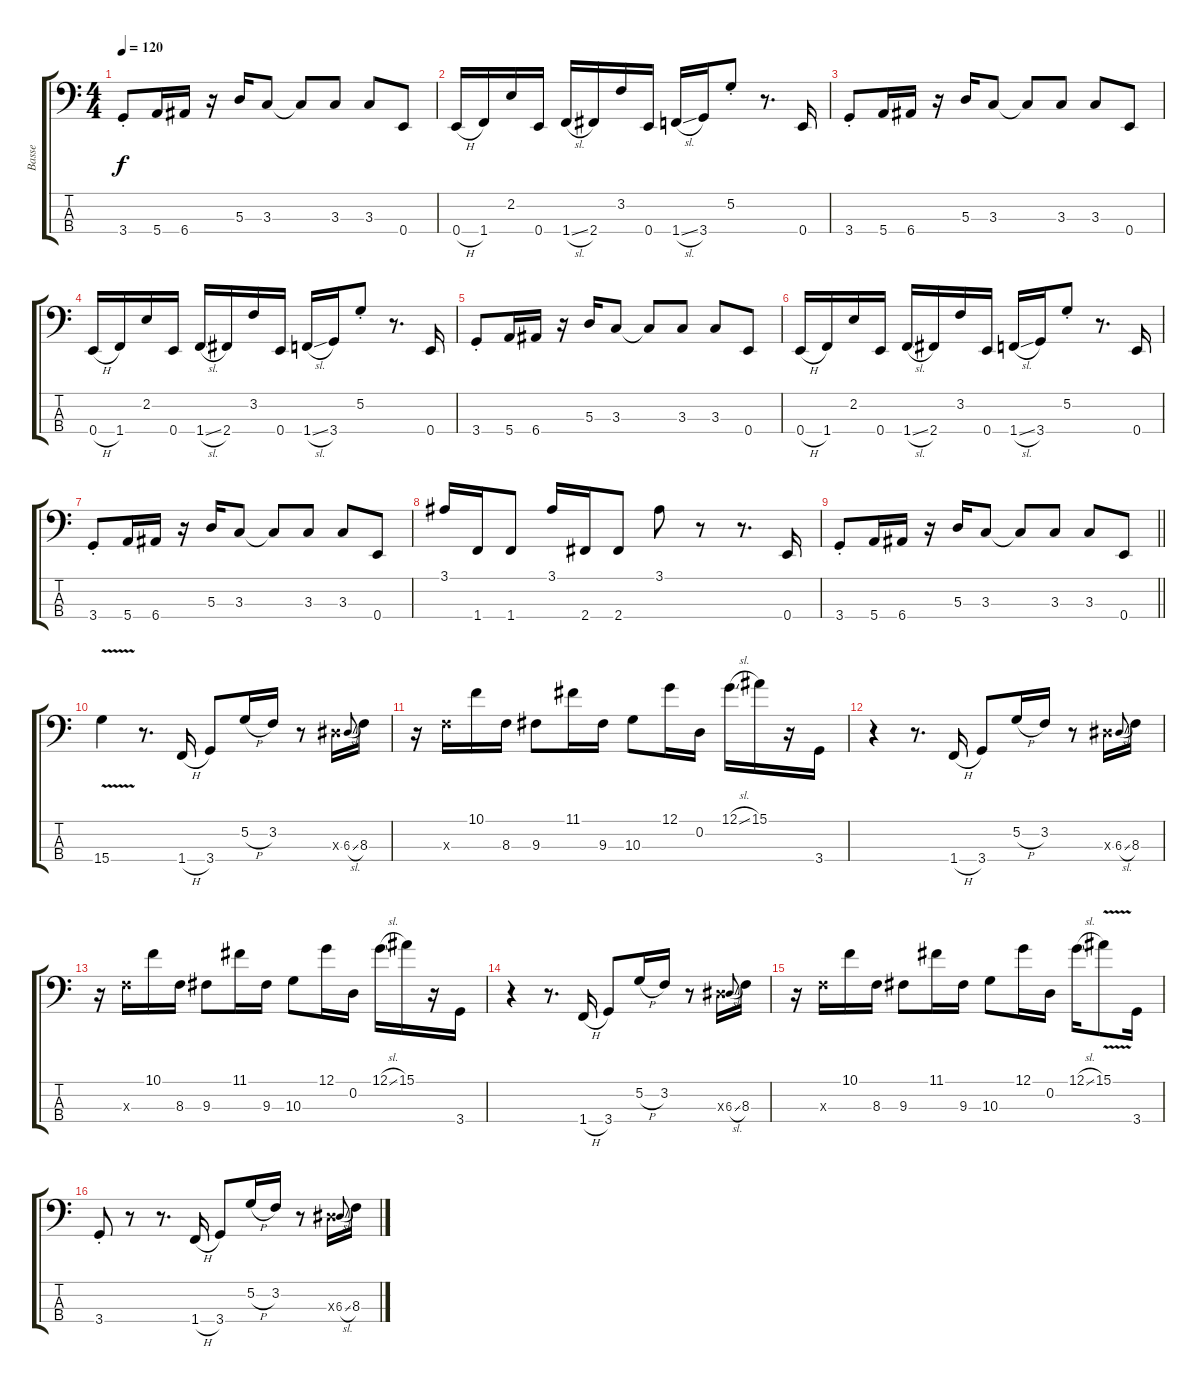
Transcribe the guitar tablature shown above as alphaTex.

\track ("Basse" "Basse") {instrument electricbassfinger}
\staff {score tabs}
\tuning (G2 D2 A1 E1) {hide}
\ts (4 4)
\tempo 120
\clef f4
\ks c
3.4{st}.8{dy f} 5.4.16 6.4.16 r.16 5.3.16 3.3.8 3.3{t}.8 3.3.8 3.3.8 0.4.8 |
0.4{h}.16 1.4.16 2.2.16 0.4.16 1.4{sl}.16 2.4.16 3.2.16 0.4.16 1.4{sl}.16 3.4.16 5.2{st}.8 r.8{d} 0.4.16 |
3.4{st}.8 5.4.16 6.4.16 r.16 5.3.16 3.3.8 3.3{t}.8 3.3.8 3.3.8 0.4.8 |
0.4{h}.16 1.4.16 2.2.16 0.4.16 1.4{sl}.16 2.4.16 3.2.16 0.4.16 1.4{sl}.16 3.4.16 5.2{st}.8 r.8{d} 0.4.16 |
3.4{st}.8 5.4.16 6.4.16 r.16 5.3.16 3.3.8 3.3{t}.8 3.3.8 3.3.8 0.4.8 |
0.4{h}.16 1.4.16 2.2.16 0.4.16 1.4{sl}.16 2.4.16 3.2.16 0.4.16 1.4{sl}.16 3.4.16 5.2{st}.8 r.8{d} 0.4.16 |
3.4{st}.8 5.4.16 6.4.16 r.16 5.3.16 3.3.8 3.3{t}.8 3.3.8 3.3.8 0.4.8 |
3.1.16 1.4.16 1.4.8 3.1.16 2.4.16 2.4.8 3.1.8 r.8 r.8{d} 0.4.16 |
\barLineRight lightlight
3.4{st}.8 5.4.16 6.4.16 r.16 5.3.16 3.3.8 3.3{t}.8 3.3.8 3.3.8 0.4.8 |
15.4{v}.4 r.8{d} 1.4{h}.16 3.4.8 5.2{h}.16 3.2.16 r.8 6.3{x}.16 6.3{sl}.8{gr onbeat} 8.3.16 |
r.16 8.3{x}.16 10.1.16 8.3.16 9.3.8 11.1.16 9.3.16 10.3.8 12.1.16 0.2.16 12.1{sl}.16 15.1.16 r.16 3.4.16 |
r.4 r.8{d} 1.4{h}.16 3.4.8 5.2{h}.16 3.2.16 r.8 6.3{x}.16 6.3{sl}.8{gr onbeat} 8.3.16 |
r.16 8.3{x}.16 10.1.16 8.3.16 9.3.8 11.1.16 9.3.16 10.3.8 12.1.16 0.2.16 12.1{sl}.16 15.1.16 r.16 3.4.16 |
r.4 r.8{d} 1.4{h}.16 3.4.8 5.2{h}.16 3.2.16 r.8 6.3{x}.16 6.3{sl}.8{gr onbeat} 8.3.16 |
r.16 8.3{x}.16 10.1.16 8.3.16 9.3.8 11.1.16 9.3.16 10.3.8 12.1.16 0.2.16 12.1{sl}.16 15.1{v}.8 3.4.16 |
3.4{st}.8 r.8 r.8{d} 1.4{h}.16 3.4.8 5.2{h}.16 3.2.16 r.8 6.3{x}.16 6.3{sl}.8{gr onbeat} 8.3.16
